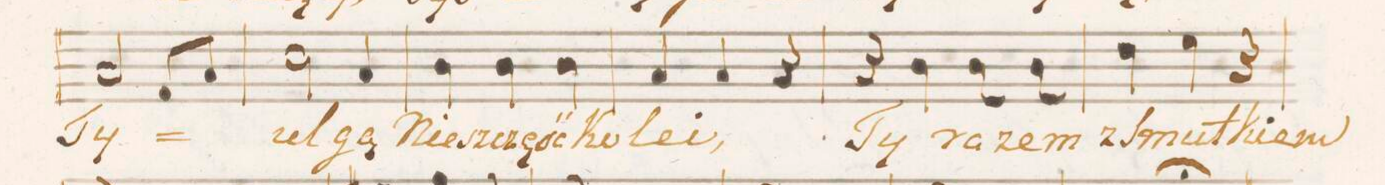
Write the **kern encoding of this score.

**kern	**text
*I"Tenore.	*
*clefC4	*
*k[f#c#g#]	*
*M3/4	*
2G#/	Ty
8E/L	.
8G#/J	.
=58	=58
2B\	ul-
4G#/	-gą
=59	=59
4A\	Nie-
4A\	-szczęść
4A\	Ko-
=60	=60
4G#/	-le-
4G#/	-i,
4r	.
=61	=61
4r	.
4A\	Ty
8A\	ra-
8A\	-zem
=62	=62
4c#\	z_ſmut-
4d\	-kiem
4r	.
=63	=63
*-	*-
